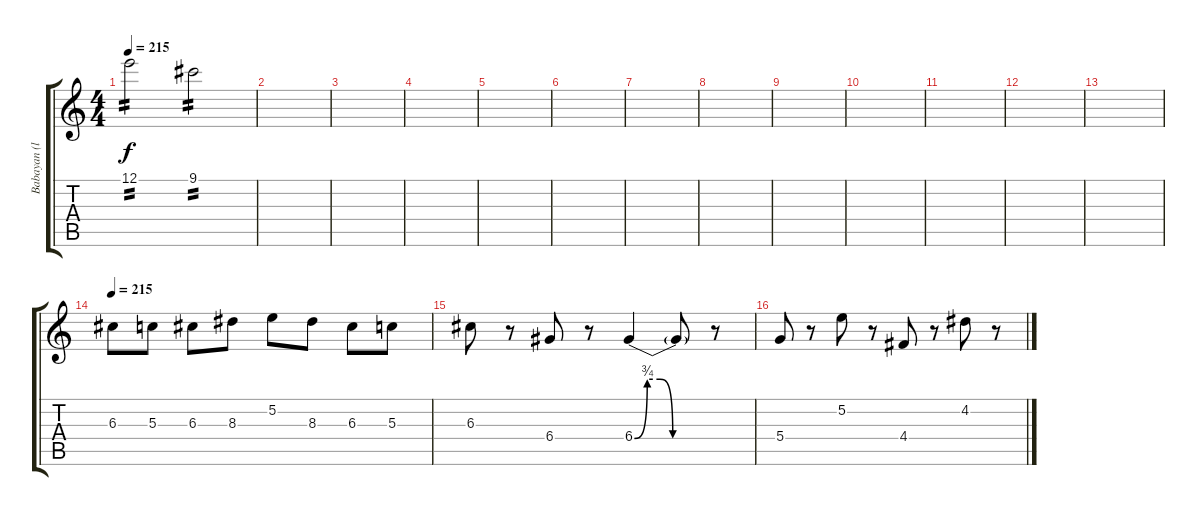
\track ("Babayan (lead)" "Babayan (l") {instrument electricguitarclean}
\staff {score tabs}
\tuning (E4 B3 G3 D3 A2 E2) {hide}
\ts (4 4)
\tempo 215
\clef g2
\ks c
12.1.2{tp 2 dy f} 9.1.2{tp 2} |
|
|
|
|
|
|
|
|
|
|
|
|
\tempo 215
6.3.8 5.3.8 6.3.8 8.3.8 5.2.8 8.3.8 6.3.8 5.3.8 |
6.3.8 r.8 6.4.8 r.8 6.4{be (custom 0 0 10 3 20 3 30 0 60 0)}.4 6.4{t}.8 r.8 |
5.4.8 r.8 5.2.8 r.8 4.4.8 r.8 4.2.8 r.8
